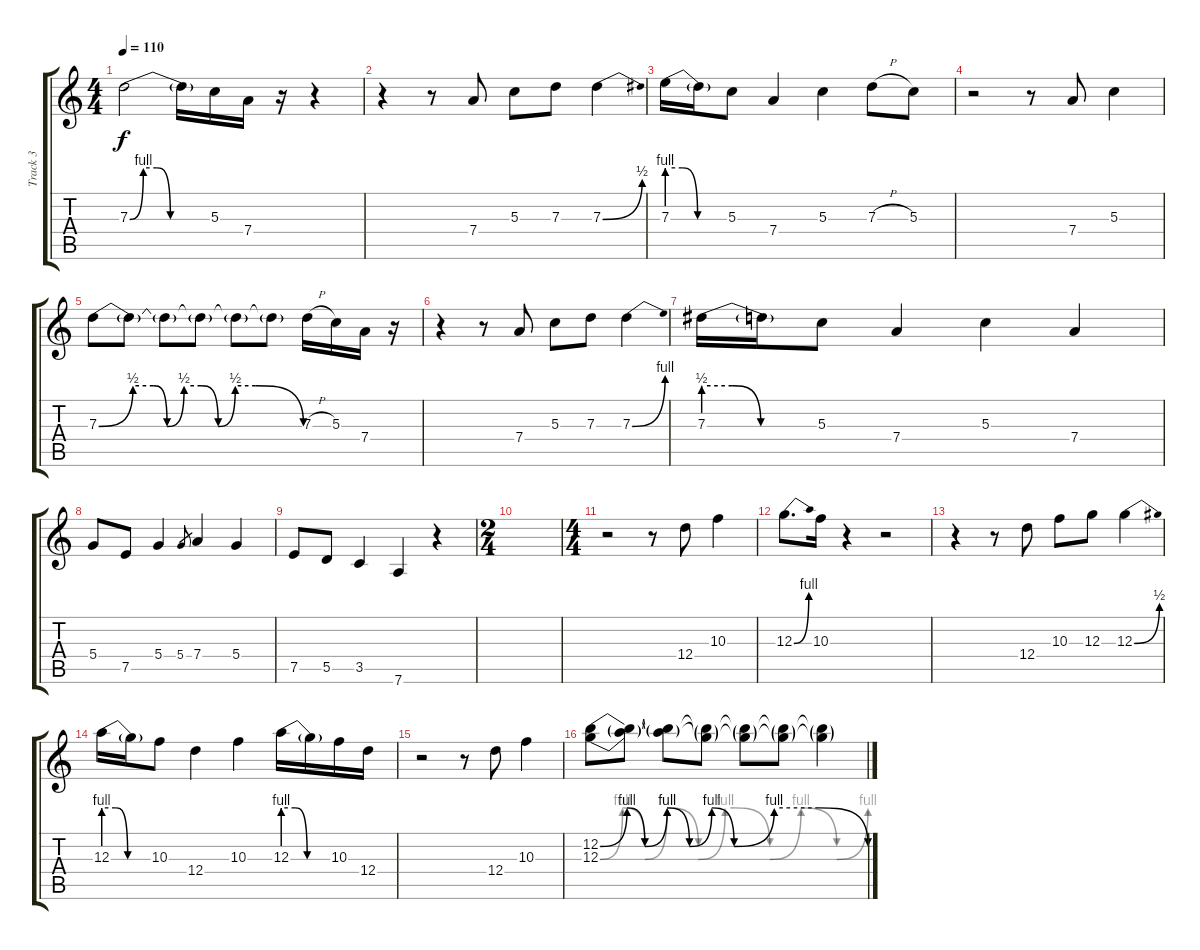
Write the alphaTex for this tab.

\track ("Track 3" "Track 3") {instrument electricguitarjazz}
\staff {score tabs}
\tuning (E4 B3 G3 D3 A2 D2) {hide}
\ts (4 4)
\tempo 110
\clef g2
\ks c
7.3{be (custom 0 0 10 4 20 4 30 0 60 0)}.2{dy f} 7.3{t}.16 5.3.16 7.4.16 r.16 r.4 |
r.4 r.8 7.4.8 5.3.8 7.3.8 7.3{be (bend 0 0 60 2)}.4 |
7.3{be (custom 0 4 15 4 30 0 60 0)}.16 7.3{t}.16 5.3.8 7.4.4 5.3.4 7.3{h}.8 5.3.8 |
r.2 r.8 7.4.8 5.3.4 |
7.3{be (custom 0 0 10 2 16 2 20 0 25 2 30 2 35 0 40 2 46 2 60 0)}.8 7.3{t}.8 7.3{t}.8 7.3{t}.8 7.3{t}.8 7.3{t}.8 7.3{h}.16 5.3.16 7.4.16 r.16 |
r.4 r.8 7.4.8 5.3.8 7.3.8 7.3{be (bend 0 0 60 4)}.4 |
7.3{be (custom 0 2 15 2 30 0 60 0)}.16 7.3{t}.16 5.3.8 7.4.4 5.3.4 7.4.4 |
5.4.8 7.5.8 5.4.4 5.4.8{gr} 7.4.4 5.4.4 |
7.5.8 5.5.8 3.5.4 7.6.4 r.4 |
\ts (2 4)
|
\ts (4 4)
r.2 r.8 12.4.8 10.3.4 |
12.3{be (bend 0 0 60 4)}.8{d} 10.3.16 r.4 r.2 |
r.4 r.8 12.4.8 10.3.8 12.3.8 12.3{be (bend 0 0 60 2)}.4 |
12.3{be (custom 0 4 15 4 30 0 60 0)}.16 12.3{t}.16 10.3.8 12.4.4 10.3.4 12.3{be (custom 0 4 15 4 30 0 60 0)}.16 12.3{t}.16 10.3.16 12.4.16 |
r.2 r.8 12.4.8 10.3.4 |
(12.2{be (custom 0 0 6 4 10 0 15 4 20 0 25 4 30 0 39 4 49 4 60 0)} 12.3{be (custom 0 0 5 4 10 0 15 4 22 0 28 4 30 4 38 0 45 4 53 0 60 4)}).8 (12.2{t} 12.3{t}).8 (12.2{t} 12.3{t}).8 (12.2{t} 12.3{t}).8 (12.2{t} 12.3{t}).8 (12.2{t} 12.3{t}).8 (12.2{t} 12.3{t}).4
